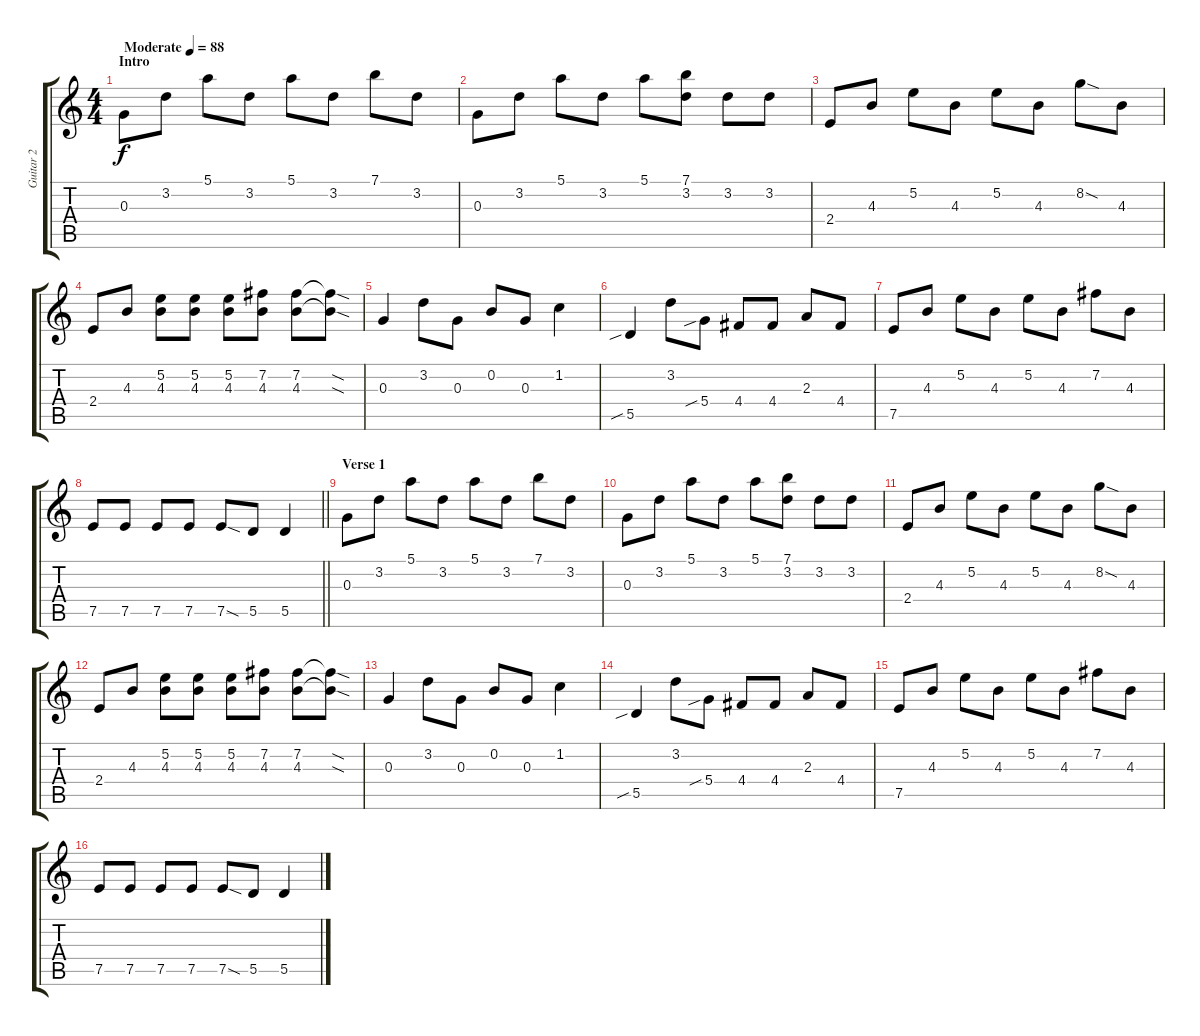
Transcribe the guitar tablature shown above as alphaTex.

\track ("Guitar 2" "Guitar 2") {instrument acousticguitarsteel}
\staff {score tabs}
\tuning (E4 B3 G3 D3 A2 E2) {hide}
\ts (4 4)
\section ("" "Intro")
\tempo (88 "Moderate")
\clef g2
\ks c
0.3.8{dy f instrument acousticguitarsteel} 3.2.8 5.1.8 3.2.8 5.1.8 3.2.8 7.1.8 3.2.8 |
0.3.8 3.2.8 5.1.8 3.2.8 5.1.8 (7.1 3.2).8 3.2.8 3.2.8 |
2.4.8 4.3.8 5.2.8 4.3.8 5.2.8 4.3.8 8.2{sod}.8 4.3.8 |
2.4.8 4.3.8 (5.2 4.3).8 (5.2 4.3).8 (5.2 4.3).8 (7.2 4.3).8 (7.2 4.3).8 (7.2{sod t} 4.3{sod t}).8 |
0.3.4 3.2.8 0.3.8 0.2.8 0.3.8 1.2.4 |
5.5{sib}.4 3.2.8 5.4{sib}.8 4.4.8 4.4.8 2.3.8 4.4.8 |
7.5.8 4.3.8 5.2.8 4.3.8 5.2.8 4.3.8 7.2.8 4.3.8 |
\barLineRight lightlight
7.5.8 7.5.8 7.5.8 7.5.8 7.5{sod}.8 5.5.8 5.5.4 |
\section ("" "Verse 1")
0.3.8 3.2.8 5.1.8 3.2.8 5.1.8 3.2.8 7.1.8 3.2.8 |
0.3.8 3.2.8 5.1.8 3.2.8 5.1.8 (7.1 3.2).8 3.2.8 3.2.8 |
2.4.8 4.3.8 5.2.8 4.3.8 5.2.8 4.3.8 8.2{sod}.8 4.3.8 |
2.4.8 4.3.8 (5.2 4.3).8 (5.2 4.3).8 (5.2 4.3).8 (7.2 4.3).8 (7.2 4.3).8 (7.2{sod t} 4.3{sod t}).8 |
0.3.4 3.2.8 0.3.8 0.2.8 0.3.8 1.2.4 |
5.5{sib}.4 3.2.8 5.4{sib}.8 4.4.8 4.4.8 2.3.8 4.4.8 |
7.5.8 4.3.8 5.2.8 4.3.8 5.2.8 4.3.8 7.2.8 4.3.8 |
7.5.8 7.5.8 7.5.8 7.5.8 7.5{sod}.8 5.5.8 5.5.4
